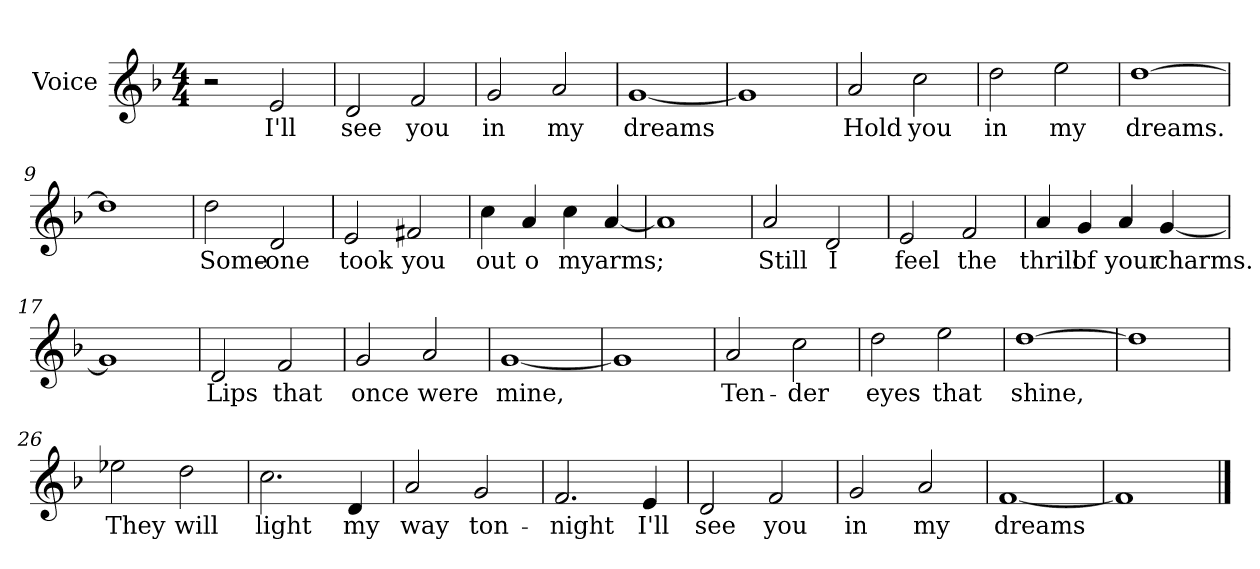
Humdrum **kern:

**kern	**text
*part1	*part1
*staff1	*staff1
*I"Voice	*
*clefG2	*
*k[b-]	*
*F:	*
*M4/4	*
=1	=1
2r	.
2e/	I'll
=2	=2
2d/	see
2f/	you
=3	=3
2g/	in
2a/	my
=4	=4
[1g	dreams
=5	=5
1g]	.
=6	=6
2a/	Hold
2cc\	you
=7	=7
2dd\	in
2ee\	my
=8	=8
[1dd	dreams.
!!LO:LB:g=z
=9	=9
1dd]	.
=10	=10
2dd\	Some-
2d/	-one
=11	=11
2e/	took
2f#X/	you
=12	=12
4cc\	out
4a/	o
4cc\	my
[4a/	arms;
=13	=13
1a]	.
=14	=14
2a/	Still
2d/	I
=15	=15
2e/	feel
2f/	the
!!LO:LB:g=z
=16	=16
4a/	thrill
4g/	of
4a/	your
[4g/	charms.
=17	=17
1g]	.
=18	=18
2d/	Lips
2f/	that
=19	=19
2g/	once
2a/	were
=20	=20
[1g	mine,
=21	=21
1g]	.
=22	=22
2a/	Ten-
2cc\	-der
!!LO:LB:g=z
=23	=23
2dd\	eyes
2ee\	that
=24	=24
[1dd	shine,
=25	=25
1dd]	.
=26	=26
2ee-X\	They
2dd\	will
=27	=27
2.cc\	light
4d/	my
=28	=28
2a/	way
2g/	ton-
=29	=29
2.f/	-night
4e/	I'll
=30	=30
2d/	see
2f/	you
!!LO:LB:g=z
=31	=31
2g/	in
2a/	my
=32	=32
[1f	dreams
=33	=33
1f]	.
==	==
*-	*-
